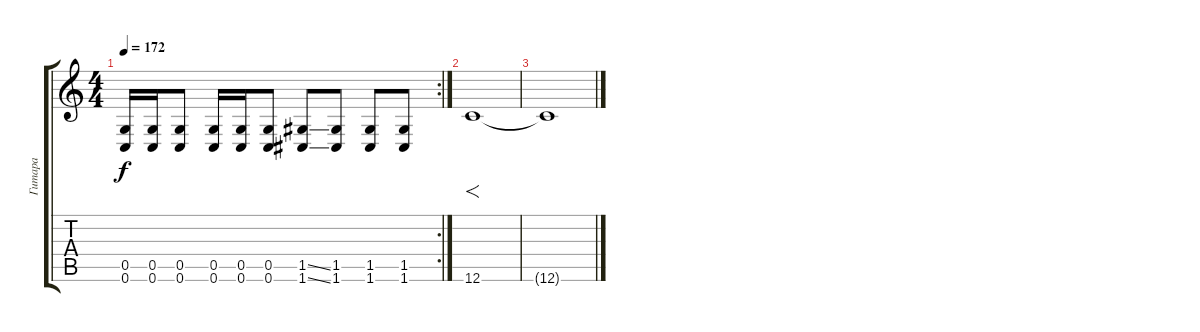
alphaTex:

\track ("Гитара" "Гитара") {instrument distortionguitar}
\staff {score tabs}
\tuning (D4 A3 F3 C3 G2 C2) {hide}
\rc 2
\ts (4 4)
\tempo 172
\clef g2
\ks c
(0.5 0.6).16{dy f} (0.5 0.6).16 (0.5 0.6).8 (0.5 0.6).16 (0.5 0.6).16 (0.5 0.6).8 (1.5{ss} 1.6{ss}).8 (1.5 1.6).8 (1.5 1.6).8 (1.5 1.6).8 |
12.6.1{f} |
12.6{t}.1
